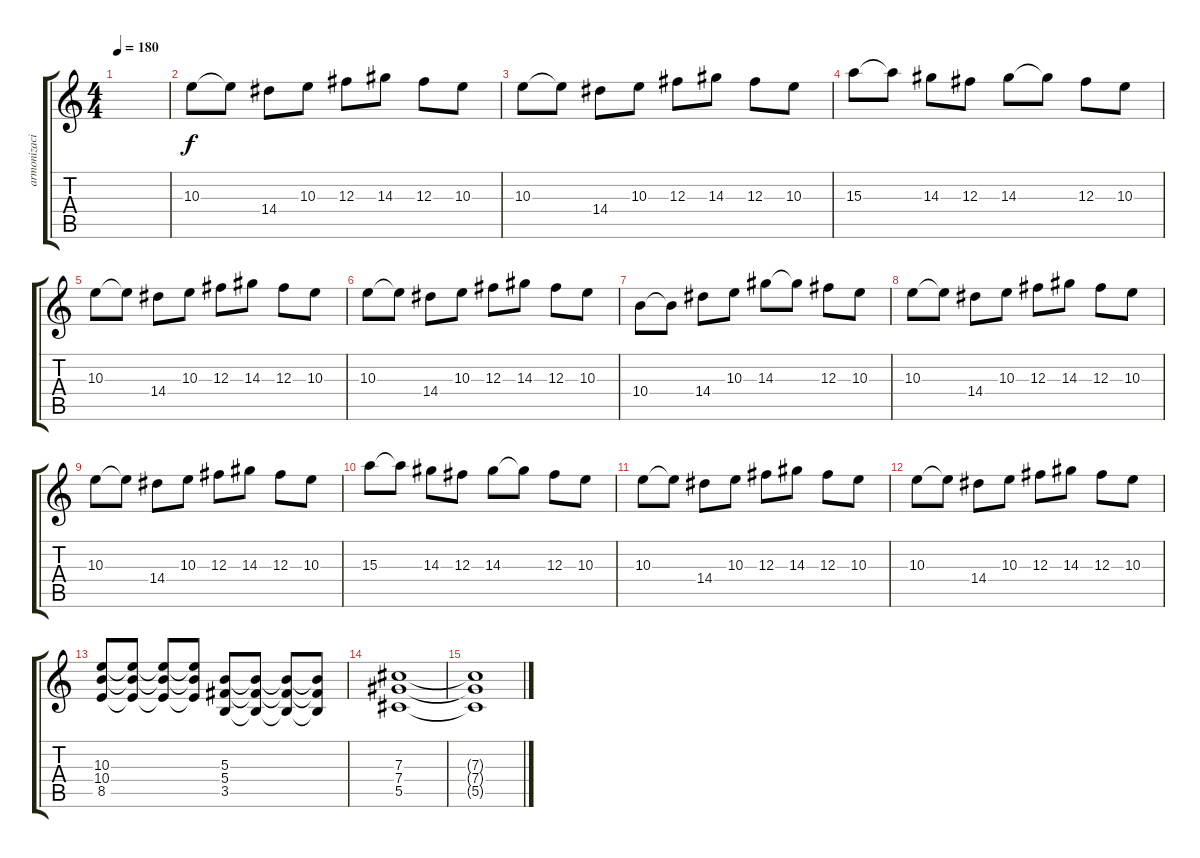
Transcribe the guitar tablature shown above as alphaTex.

\track ("armonizacion" "armonizaci") {instrument distortionguitar}
\staff {score tabs}
\tuning (Eb4 Bb3 Gb3 Db3 Ab2 Eb2) {hide}
\ts (4 4)
\tempo 180
\clef g2
\ks c
|
10.3.8 10.3{t}.8 14.4.8 10.3.8 12.3.8 14.3.8 12.3.8 10.3.8 |
10.3.8 10.3{t}.8 14.4.8 10.3.8 12.3.8 14.3.8 12.3.8 10.3.8 |
15.3.8 15.3{t}.8 14.3.8 12.3.8 14.3.8 14.3{t}.8 12.3.8 10.3.8 |
10.3.8 10.3{t}.8 14.4.8 10.3.8 12.3.8 14.3.8 12.3.8 10.3.8 |
10.3.8 10.3{t}.8 14.4.8 10.3.8 12.3.8 14.3.8 12.3.8 10.3.8 |
10.4.8 10.4{t}.8 14.4.8 10.3.8 14.3.8 14.3{t}.8 12.3.8 10.3.8 |
10.3.8 10.3{t}.8 14.4.8 10.3.8 12.3.8 14.3.8 12.3.8 10.3.8 |
10.3.8 10.3{t}.8 14.4.8 10.3.8 12.3.8 14.3.8 12.3.8 10.3.8 |
15.3.8 15.3{t}.8 14.3.8 12.3.8 14.3.8 14.3{t}.8 12.3.8 10.3.8 |
10.3.8 10.3{t}.8 14.4.8 10.3.8 12.3.8 14.3.8 12.3.8 10.3.8 |
10.3.8 10.3{t}.8 14.4.8 10.3.8 12.3.8 14.3.8 12.3.8 10.3.8 |
(10.3 10.4 8.5).8 (10.3{t} 10.4{t} 8.5{t}).8 (10.3{t} 10.4{t} 8.5{t}).8 (10.3{t} 10.4{t} 8.5{t}).8 (5.3 5.4 3.5).8 (5.3{t} 5.4{t} 3.5{t}).8 (5.3{t} 5.4{t} 3.5{t}).8 (5.3{t} 5.4{t} 3.5{t}).8 |
(7.3 7.4 5.5).1 |
(7.3{t} 7.4{t} 5.5{t}).1
